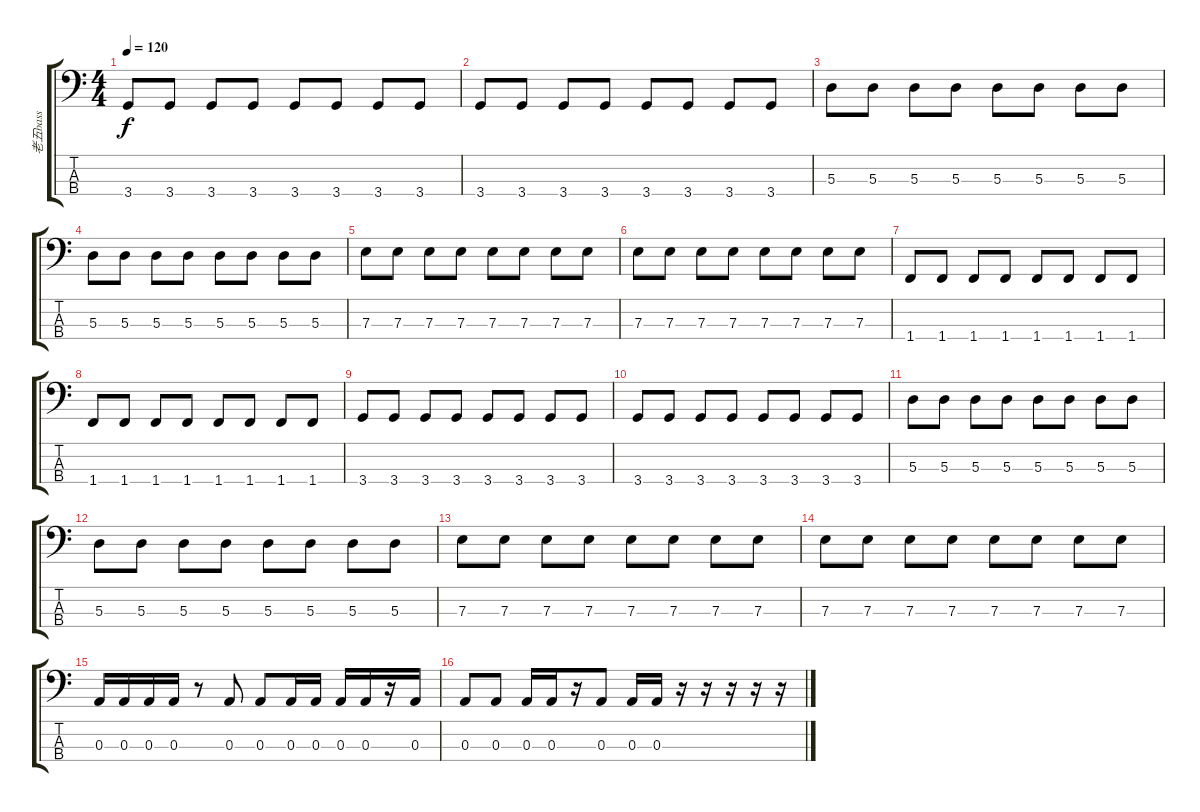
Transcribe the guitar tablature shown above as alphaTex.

\track ("老五bass" "老五bass") {instrument electricbassfinger}
\staff {score tabs}
\tuning (G2 D2 A1 E1) {hide}
\ts (4 4)
\tempo 120
\clef f4
\ks c
3.4.8{dy f} 3.4.8 3.4.8 3.4.8 3.4.8 3.4.8 3.4.8 3.4.8 |
3.4.8 3.4.8 3.4.8 3.4.8 3.4.8 3.4.8 3.4.8 3.4.8 |
5.3.8 5.3.8 5.3.8 5.3.8 5.3.8 5.3.8 5.3.8 5.3.8 |
5.3.8 5.3.8 5.3.8 5.3.8 5.3.8 5.3.8 5.3.8 5.3.8 |
7.3.8 7.3.8 7.3.8 7.3.8 7.3.8 7.3.8 7.3.8 7.3.8 |
7.3.8 7.3.8 7.3.8 7.3.8 7.3.8 7.3.8 7.3.8 7.3.8 |
1.4.8 1.4.8 1.4.8 1.4.8 1.4.8 1.4.8 1.4.8 1.4.8 |
1.4.8 1.4.8 1.4.8 1.4.8 1.4.8 1.4.8 1.4.8 1.4.8 |
3.4.8 3.4.8 3.4.8 3.4.8 3.4.8 3.4.8 3.4.8 3.4.8 |
3.4.8 3.4.8 3.4.8 3.4.8 3.4.8 3.4.8 3.4.8 3.4.8 |
5.3.8 5.3.8 5.3.8 5.3.8 5.3.8 5.3.8 5.3.8 5.3.8 |
5.3.8 5.3.8 5.3.8 5.3.8 5.3.8 5.3.8 5.3.8 5.3.8 |
7.3.8 7.3.8 7.3.8 7.3.8 7.3.8 7.3.8 7.3.8 7.3.8 |
7.3.8 7.3.8 7.3.8 7.3.8 7.3.8 7.3.8 7.3.8 7.3.8 |
0.3.16 0.3.16 0.3.16 0.3.16 r.8 0.3.8 0.3.8 0.3.16 0.3.16 0.3.16 0.3.16 r.16 0.3.16 |
0.3.8 0.3.8 0.3.16 0.3.16 r.16 0.3.8 0.3.16 0.3.16 r.16 r.16 r.16 r.16 r.16
